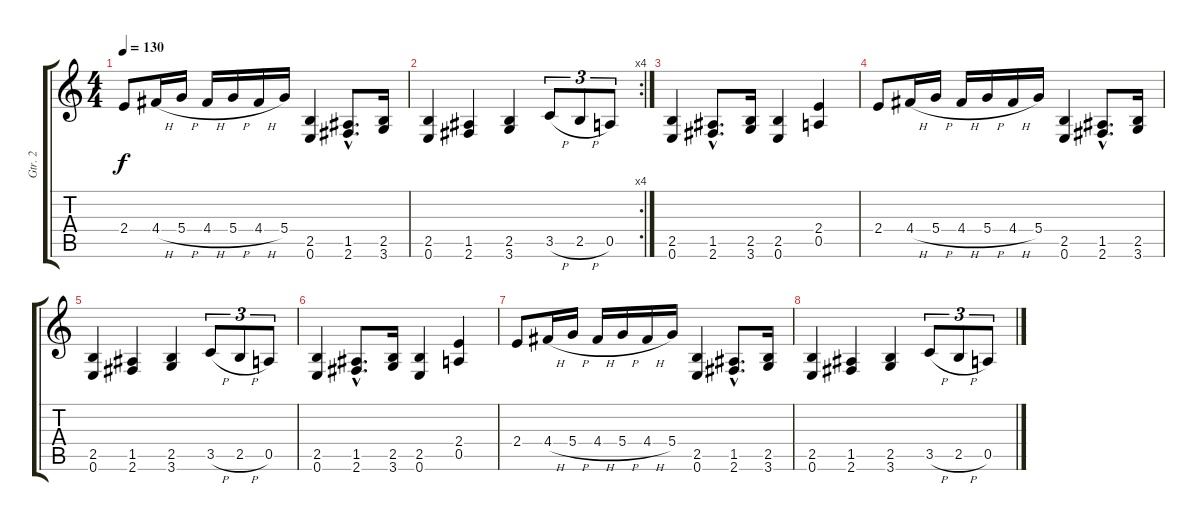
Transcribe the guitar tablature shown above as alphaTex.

\track ("Gtr. 2" "Gtr. 2") {instrument distortionguitar}
\staff {score tabs}
\tuning (E4 B3 G3 D3 A2 E2) {hide}
\ts (4 4)
\tempo 130
\clef g2
\ks c
2.4.8{dy f} 4.4{h}.16 5.4{h}.16 4.4{h}.16 5.4{h}.16 4.4{h}.16 5.4.16 (2.5 0.6).4 (1.5{hac} 2.6{hac}).8{d} (2.5 3.6).16 |
\rc 4
(2.5 0.6).4 (1.5 2.6).4 (2.5 3.6).4 3.5{h}.8{tu (3 2)} 2.5{h}.8{tu (3 2)} 0.5.8{tu (3 2)} |
(2.5 0.6).4 (1.5{hac} 2.6{hac}).8{d} (2.5 3.6).16 (2.5 0.6).4 (2.4 0.5).4 |
2.4.8 4.4{h}.16 5.4{h}.16 4.4{h}.16 5.4{h}.16 4.4{h}.16 5.4.16 (2.5 0.6).4 (1.5{hac} 2.6{hac}).8{d} (2.5 3.6).16 |
(2.5 0.6).4 (1.5 2.6).4 (2.5 3.6).4 3.5{h}.8{tu (3 2)} 2.5{h}.8{tu (3 2)} 0.5.8{tu (3 2)} |
(2.5 0.6).4 (1.5{hac} 2.6{hac}).8{d} (2.5 3.6).16 (2.5 0.6).4 (2.4 0.5).4 |
2.4.8 4.4{h}.16 5.4{h}.16 4.4{h}.16 5.4{h}.16 4.4{h}.16 5.4.16 (2.5 0.6).4 (1.5{hac} 2.6{hac}).8{d} (2.5 3.6).16 |
(2.5 0.6).4 (1.5 2.6).4 (2.5 3.6).4 3.5{h}.8{tu (3 2)} 2.5{h}.8{tu (3 2)} 0.5.8{tu (3 2)}
